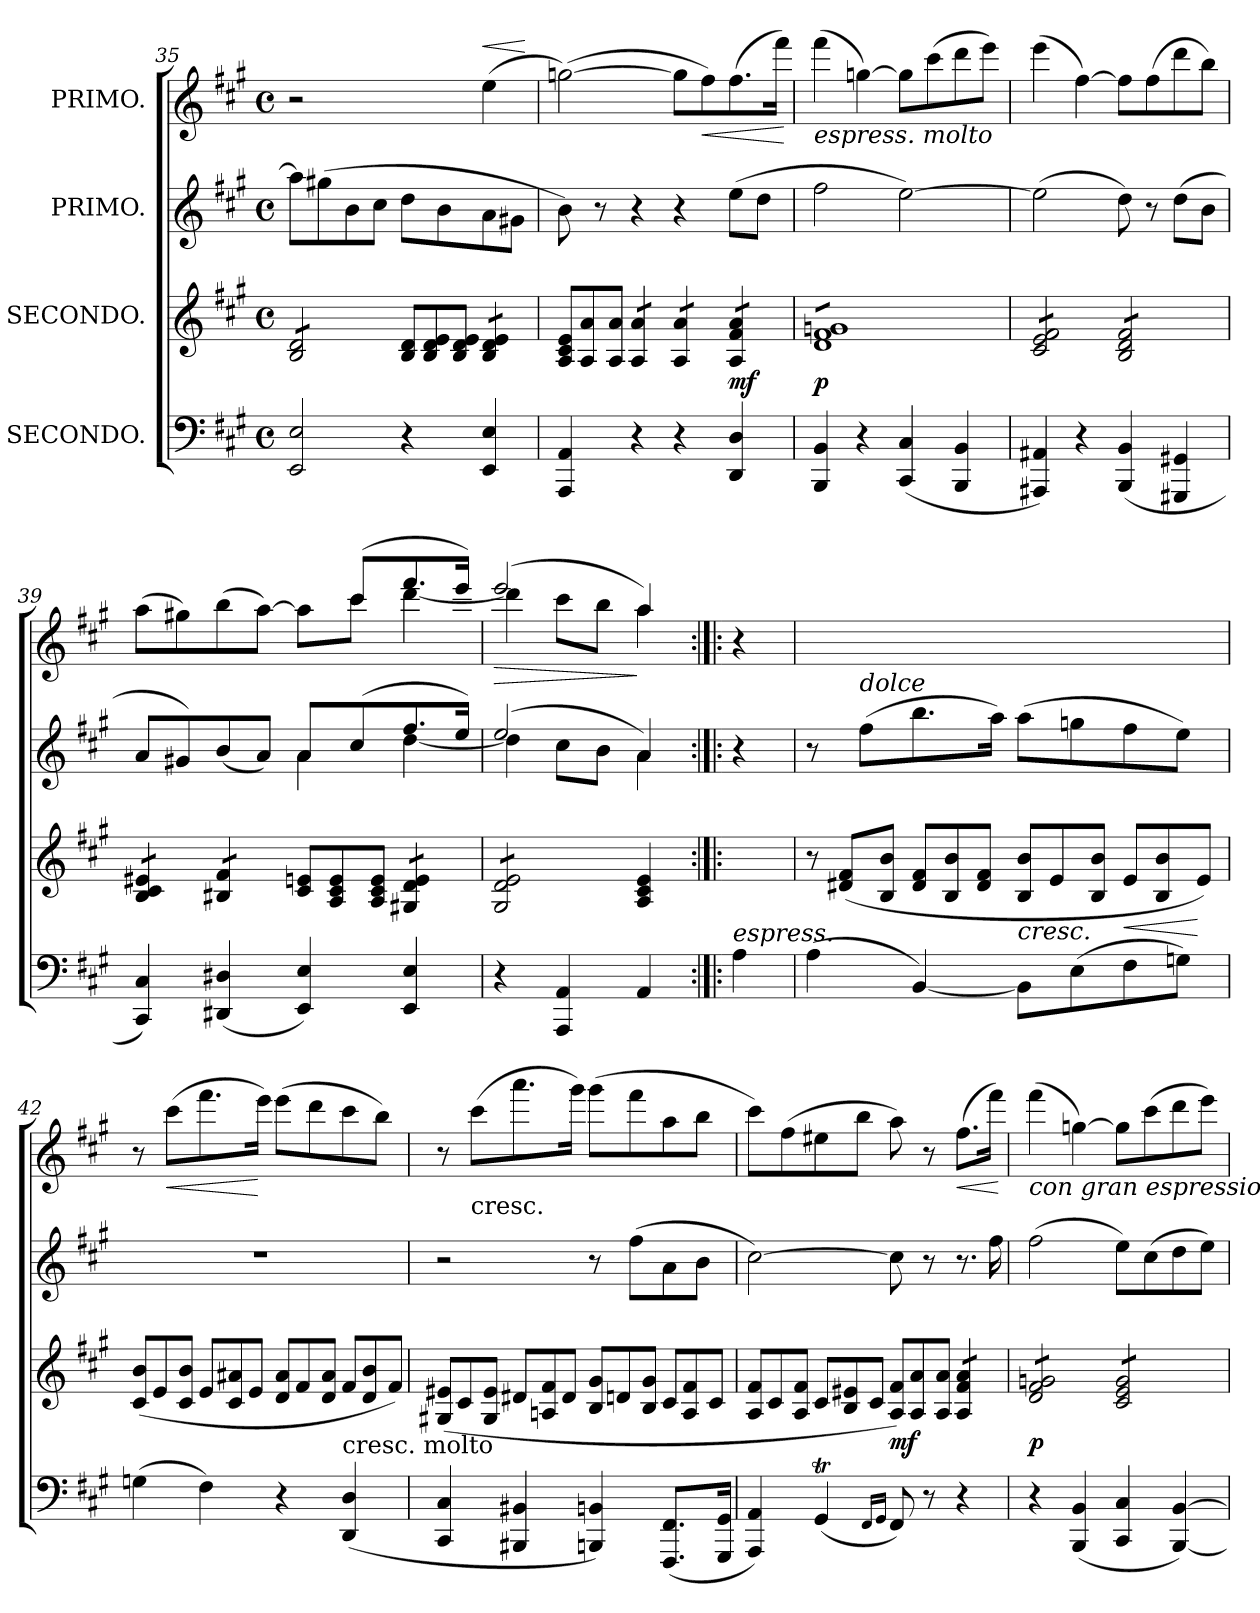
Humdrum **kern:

**kern	**kern	**dynam	**kern	**kern	**dynam
*part4	*part3	*part3	*part2	*part1	*part1
*staff4	*staff3	*staff3	*staff2	*staff1	*staff1
*I"SECONDO.	*I"SECONDO.	*	*I"PRIMO.	*I"PRIMO.	*
*clefF4	*clefG2	*	*clefG2	*clefG2	*
*k[f#c#g#]	*k[f#c#g#]	*	*k[f#c#g#]	*k[f#c#g#]	*
*f#:	*f#:	*	*f#:	*f#:	*
*M4/4	*M4/4	*	*M4/4	*M4/4	*
*met(c)	*met(c)	*	*met(c)	*met(c)	*
=35	=35	=35	=35	=35	=35
!	!LO:TX:c:t=poco cresc.	!	!	!	!
*	*tremolo	*	*	*	*
2EE/ 2E/	8B/ 8d/L	.	8aa\L]	2r	.
.	8B/ 8d/	.	(8gg#X\	.	.
.	8B/ 8d/	.	8b\	.	.
.	8B/ 8d/J	.	8cc#\J	.	.
*	*Xtremolo	*	*	*	*
*	*Xtuplet	*	*	*	*
4r	12B/ 12d/L	.	8dd\L	4ryy	.
.	12B/ 12d/ 12e/	.	.	.	.
.	.	.	8b\	.	.
.	12B/ 12d/ 12e/J	.	.	.	.
!	!	!	!	!	!LO:HP:a
*	*tremolo	*	*	*	*
4EE/ 4E/	8B/ 8d/ 8e/L	.	8a\	(4ee\	<
.	8B/ 8d/ 8e/J	.	8g#X\J	.	.
*	*Xtremolo	*	*	*	*
.	.	.	.	.	[
=36	=36	=36	=36	=36	=36
4AAA/ 4AA/	12A/ 12c#/ 12e/L	.	8b\)	([2ggn\)	.
.	12A/ 12a/	.	.	.	.
.	.	.	8r	.	.
.	12A/ 12a/J	.	.	.	.
*	*tremolo	*	*	*	*
4r	8A/ 8a/L	.	4r	.	.
.	8A/ 8a/J	.	.	.	.
4r	8A/ 8a/L	.	4r	8gg\L]	.
.	8A/ 8a/J	.	.	8ff#\)	<
4DD/ 4D/	8A/ 8f#/ 8a/L	mf	(8ee\L	(8.ff#\	.
.	8A/ 8f#/ 8a/J	.	8dd\J	.	.
.	.	.	.	16fff#\Jk)	.
.	.	.	.	.	[
=37	=37	=37	=37	=37	=37
!	!	!	!	!LO:TX:b:i:t=espress. molto	!
4BBB/ 4BB/	8d/ 8f#/ 8gn/L	p	2ff#\	(4fff#\	.
.	8d/ 8f#/ 8gn/	.	.	.	.
4r	8d/ 8f#/ 8gn/	.	.	[4ggn\)	.
.	8d/ 8f#/ 8gn/	.	.	.	.
(4CC#/ 4C#/	8d/ 8f#/ 8gn/	.	[2ee\)	8gg\L]	.
.	8d/ 8f#/ 8gn/	.	.	(8ccc#\	.
4BBB/ 4BB/	8d/ 8f#/ 8gn/	.	.	8ddd\	.
.	8d/ 8f#/ 8gn/J	.	.	8eee\J)	.
=38	=38	=38	=38	=38	=38
4AAA#X/ 4AA#X/)	8c#/ 8e/ 8f#/L	.	(2ee\]	(4eee\	.
.	8c#/ 8e/ 8f#/	.	.	.	.
4r	8c#/ 8e/ 8f#/	.	.	[4ff#\)	.
.	8c#/ 8e/ 8f#/J	.	.	.	.
(4BBB/ 4BB/	8B/ 8d/ 8f#/L	.	8dd\)	8ff#\L]	.
.	8B/ 8d/ 8f#/	.	8r	(8ff#\	.
4GGG#X/ 4GG#X/	8B/ 8d/ 8f#/	.	(8dd\L	8ddd\	.
.	8B/ 8d/ 8f#/J	.	8b\J	8bb\J)	.
=39	=39	=39	=39	=39	=39
*	*	*	*^	*^	*
4CC#/ 4C#/)	8B/ 8c#/ 8e#X/L	.	8a/L	2ryy	(8aa\L	2ryy	.
.	8B/ 8c#/ 8e#X/J	.	8g#X/)	.	8gg#X\)	.	.
(4DD#X/ 4D#X/	8B#X/ 8f#/L	.	(8b/	.	(8bb\	.	.
.	8B#X/ 8f#/J	.	8a/J)	.	[8aa\J)	.	.
*	*Xtremolo	*	*	*	*	*	*
4EE/ 4E/)	12c#/ 12en/L	.	8a/L	4a\	8ryy	8aa\L]	.
.	12A/ 12c#/ 12e/	.	.	.	.	.	.
.	.	.	(8cc#/	.	(8ccc#/L	8ccc#\J	.
.	12A/ 12c#/ 12e/J	.	.	.	.	.	.
*	*tremolo	*	*	*	*	*	*
4EE/ 4E/	8G#X/ 8d/ 8e/L	.	8.ff#/	[4dd\	8.fff#/	[4ddd\	.
.	8G#X/ 8d/ 8e/J	.	.	.	.	.	.
.	.	.	16ee/Jk)	.	16eee/Jk)	.	.
=40	=40	=40	=40	=40	=40	=40	=40
4r	8G#/ 8d/ 8e/L	.	(2ee/	4dd\]	(2eee/	4ddd\]	>
.	8G#/ 8d/ 8e/	.	.	.	.	.	.
4AAA/ 4AA/	8G#/ 8d/ 8e/	.	.	8cc#\L	.	8ccc#\L	.
.	8G#/ 8d/ 8e/J	.	.	8b\J	.	8bb\J	.
*	*Xtremolo	*	*	*	*	*	*
4AA/	4A/ 4c#/ 4e/	.	4a/)	4a\	4aa/)	4aa\	]
=:|!|:	=:|!|:	=:|!|:	=:|!|:	=:|!|:	=:|!|:	=:|!|:	=:|!|:
!LO:TX:a:i:t=espress.	!	!	!	!	!	!	!
*	*	*	*v	*v	*	*	*
*	*	*	*	*v	*v	*
4A\	4ryy	.	4r	4r	.
=41	=41	=41	=41	=41	=41
(4A\	12r	.	8r	1ryy	.
.	(12d#X/ 12f#/L	.	.	.	.
!	!	!	!LO:TX:a:i:t=dolce	!	!
.	.	.	(8ff#\L	.	.
.	12B/ 12b/J	.	.	.	.
[4BB/)	12d#/ 12f#/L	.	8.bb\	.	.
.	12B/ 12b/	.	.	.	.
.	12d#/ 12f#/J	.	.	.	.
.	.	.	16aa\Jk)	.	.
!	!	!LO:HP:b	!	!	!
8BB\L]	12B/ 12b/L	<	(8aa\L	.	.
.	12e/	.	.	.	.
(8E\	.	.	8ggn\	.	.
.	12B/ 12b/J	.	.	.	.
8F#\	12e/L	<	8ff#\	.	.
.	12B/ 12b/	.	.	.	.
8Gn\J)	.	.	8ee\J)	.	.
.	12e/J)	[	.	.	.
=42	=42	=42	=42	=42	=42
(4Gn\	(12c#/ 12b/L	.	1r	8r	.
.	12e/	.	.	.	.
.	.	.	.	(8ccc#\L	<
.	12c#/ 12b/J	[	.	.	.
4F#\)	12e/L	.	.	8.fff#\	.
.	12c#/ 12a#X/	.	.	.	.
.	12e/J	.	.	.	.
.	.	.	.	16eee\Jk)	[
4r	12d/ 12a#/L	.	.	(8eee\L	.
.	12f#/	.	.	.	.
.	.	.	.	8ddd\	.
.	12d/ 12a#/J	.	.	.	.
!	!LO:TX:c:t=cresc. molto	!	!	!	!
(4DD/ 4D/	12f#/L	.	.	8ccc#\	.
.	12d/ 12b/	.	.	.	.
.	.	.	.	8bb\J)	.
.	12f#/J)	.	.	.	.
=43	=43	=43	=43	=43	=43
4CC#/ 4C#/	(>12G#X/ 12e#X/L	.	2r	8r	.
.	12c#/	.	.	.	.
!	!	!	!	!LO:TX:c:t=cresc.	!
.	.	.	.	(8ccc#\L	.
.	12G#/ 12e#/J	.	.	.	.
4BBB#X/ 4BB#X/	12d#X/L	.	.	8.aaa\	.
.	12An/ 12f#/	.	.	.	.
.	12d#/J	.	.	.	.
.	.	.	.	16ggg#\Jk)	.
4BBBn/ 4BBn/)	12B/ 12g#/L	.	8r	(8ggg#\L	.
.	12dn/	.	.	.	.
.	.	.	(8ff#\L	8fff#\	.
.	12B/ 12g#/J	.	.	.	.
(8.FFF#/ 8.FF#/L	12c#/L	.	8a\	8aa\	.
.	12A/ 12f#/	.	.	.	.
.	.	.	8b\J	8bb\J	.
.	12c#/J	.	.	.	.
16GGG#/ 16GG#/Jk	.	.	.	.	.
=44	=44	=44	=44	=44	=44
4AAA/ 4AA/)	12A/ 12f#/L	.	[2cc#\)	8ccc#\L)	.
.	12c#/	.	.	.	.
.	.	.	.	(8ff#\	.
.	12A/ 12f#/J	.	.	.	.
(4GG#t/	12c#/L	.	.	8ee#X\	.
.	12B/ 12e#X/	.	.	.	.
.	.	.	.	8bb\J	.
.	12c#/J	.	.	.	.
16qqFF#/LL	.	.	.	.	.
16qqGG#/JJ	.	.	.	.	.
8FF#/)	12A/ 12f#/L)	mf	8cc#\]	8aa\)	.
.	12A/ 12a/	.	.	.	.
8r	.	.	8r	8r	.
.	12A/ 12a/J	.	.	.	.
*	*tremolo	*	*	*	*
4r	8A/ 8f#/ 8a/L	.	8.r	(8.ff#\L	<
.	8A/ 8f#/ 8a/J	.	.	.	.
.	.	.	16ff#\	16fff#\Jk)	.
.	.	.	.	.	[
=45	=45	=45	=45	=45	=45
!	!	!	!	!LO:TX:b:i:t=con gran espressione	!
4r	8d/ 8f#/ 8gn/L	p	(2ff#\	(4fff#\	.
.	8d/ 8f#/ 8gn/	.	.	.	.
(4BBB/ 4BB/	8d/ 8f#/ 8gn/	.	.	[4ggn\)	.
.	8d/ 8f#/ 8gn/J	.	.	.	.
4CC#/ 4C#/	8c#/ 8e/ 8g/L	.	8ee\L)	8gg\L]	.
.	8c#/ 8e/ 8g/	.	(8cc#\	(8ccc#\	.
[4BBB/ [4BB/)	8c#/ 8e/ 8g/	.	8dd\	8ddd\	.
.	8c#/ 8e/ 8g/J	.	8ee\J)	8eee\J)	.
*	*Xtremolo	*	*	*	*
=	=	=	=	=	=
*-	*-	*-	*-	*-	*-
